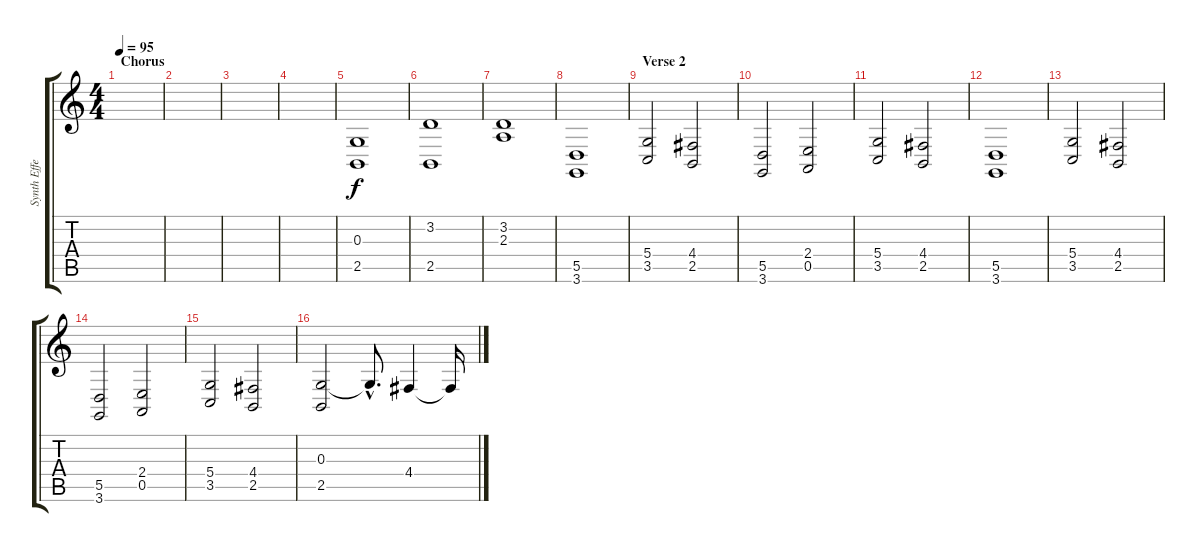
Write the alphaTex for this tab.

\track ("Synth Effects" "Synth Effe") {instrument stringensemble2}
\staff {score tabs}
\tuning (E4 B3 G3 D3 A2 E2) {hide}
\ts (4 4)
\section ("" "Chorus")
\tempo 95
\clef g2
\ks c
|
|
|
|
(0.3 2.5).1 |
(3.2 2.5).1 |
(3.2 2.3).1 |
(5.5 3.6).1 |
\section ("" "Verse 2")
(5.4 3.5).2 (4.4 2.5).2 |
(5.5 3.6).2 (2.4 0.5).2 |
(5.4 3.5).2 (4.4 2.5).2 |
(5.5 3.6).1 |
(5.4 3.5).2 (4.4 2.5).2 |
(5.5 3.6).2 (2.4 0.5).2 |
(5.4 3.5).2 (4.4 2.5).2 |
(0.3 2.5).2 0.3{hac t}.8{d} 4.4.4 4.4{t}.16
